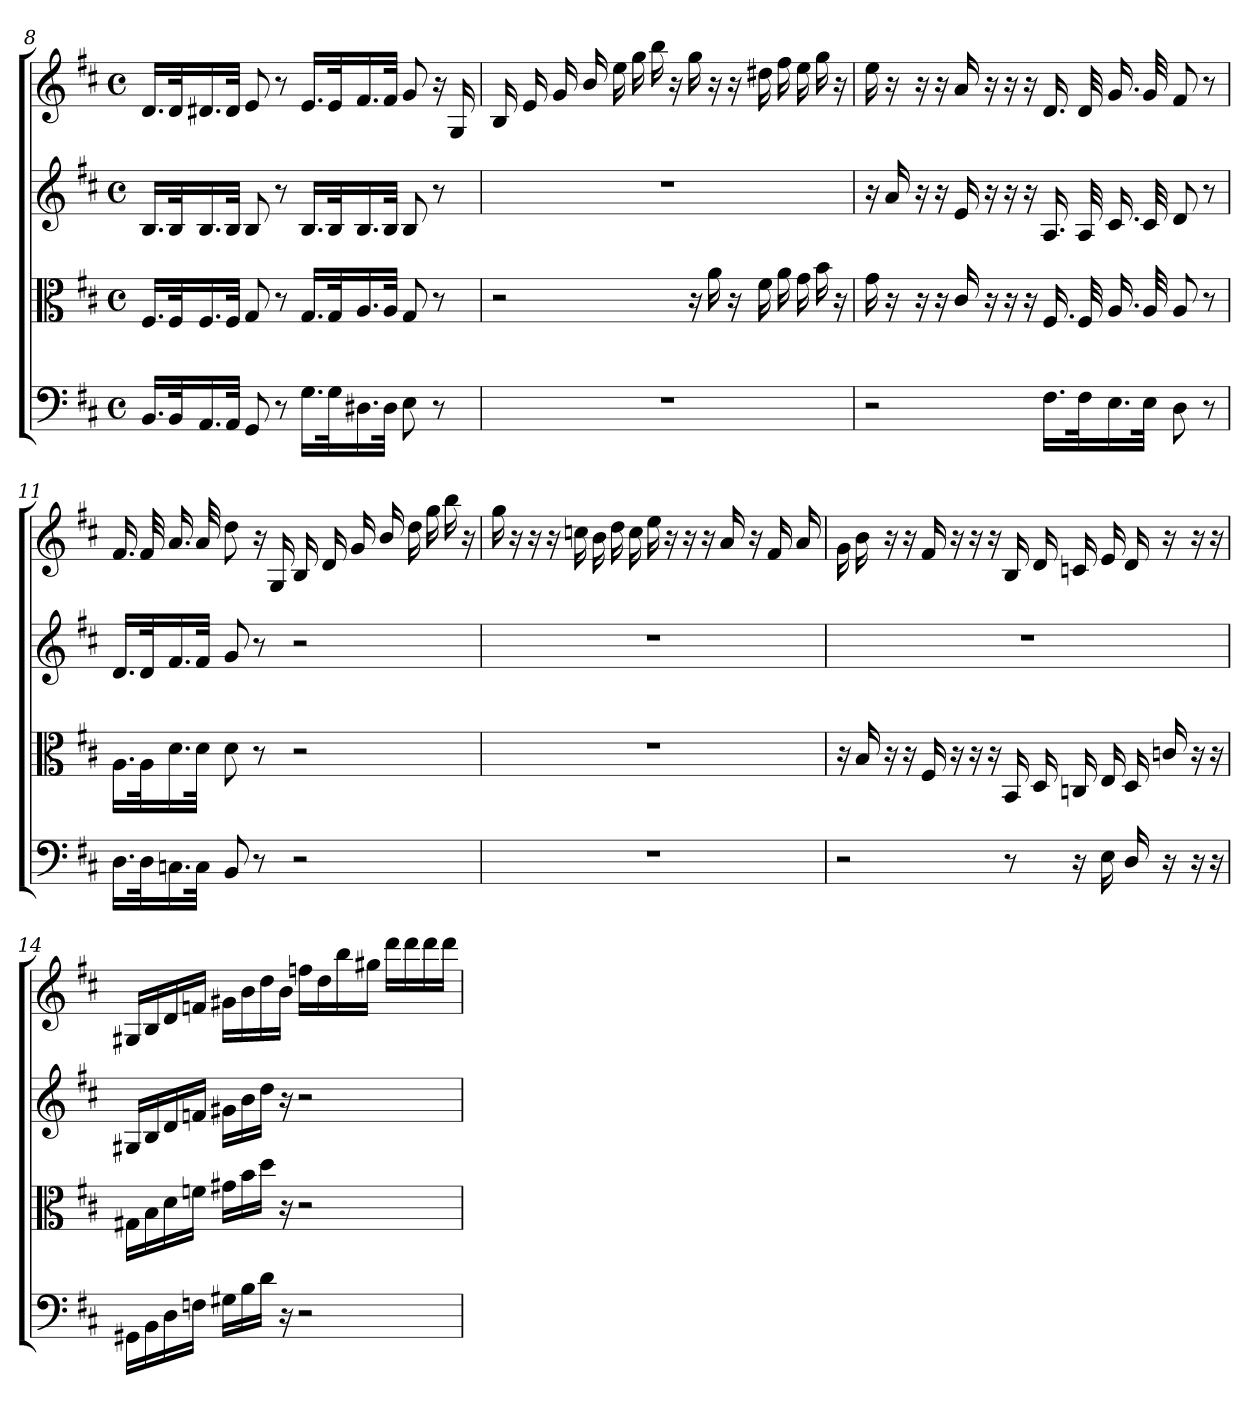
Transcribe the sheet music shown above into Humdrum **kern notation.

**kern	**kern	**kern	**kern
*part4	*part3	*part2	*part1
*staff4	*staff3	*staff2	*staff1
*clefF4	*clefC3	*clefG2	*clefG2
*k[f#c#]	*k[f#c#]	*k[f#c#]	*k[f#c#]
*b:	*b:	*b:	*b:
*M4/4	*M4/4	*M4/4	*M4/4
*met(c)	*met(c)	*met(c)	*met(c)
=8	=8	=8	=8
16.BB/LL	16.F#/LL	16.B/LL	16.d/LL
32BB/K	32F#/K	32B/K	32d/K
16.AA/	16.F#/	16.B/	16.d#X/
32AA/JJk	32F#/JJk	32B/JJk	32d#/JJk
8GG/	8G/	8B/	8e/
8r	8r	8r	8r
16.G\LL	16.G/LL	16.B/LL	16.e/LL
32G\K	32G/K	32B/K	32e/K
16.D#X\	16.A/	16.B/	16.f#/
32D#\JJk	32A/JJk	32B/JJk	32f#/JJk
8E\	8G/	8B/	8g/
8r	8r	8r	16r
.	.	.	16G/
=9	=9	=9	=9
1r	2r	1r	16B/
.	.	.	16e/
.	.	.	16g/
.	.	.	16b/
.	.	.	16ee\
.	.	.	16gg\
.	.	.	16bb\
.	.	.	16r
.	16r	.	16gg\
.	16a\	.	16r
.	16r	.	16r
.	16f#\	.	16dd#X\
.	16a\	.	16ff#\
.	16g\	.	16ee\
.	16b\	.	16gg\
.	16r	.	16r
=10	=10	=10	=10
2r	16g\	16r	16ee\
.	16r	16a/	16r
.	16r	16r	16r
.	16r	16r	16r
.	16c#/	16e/	16a/
.	16r	16r	16r
.	16r	16r	16r
.	16r	16r	16r
16.F#\LL	16.F#/	16.A/	16.d/
32F#\K	32F#/	32A/	32d/
16.E\	16.A/	16.c#/	16.g/
32E\JJk	32A/	32c#/	32g/
8D\	8A/	8d/	8f#/
8r	8r	8r	8r
=11	=11	=11	=11
16.D\LL	16.A\LL	16.d/LL	16.f#/
32D\K	32A\K	32d/K	32f#/
16.Cn\	16.d\	16.f#/	16.a/
32C\JJk	32d\JJk	32f#/JJk	32a/
8BB/	8d\	8g/	8dd\
8r	8r	8r	16r
.	.	.	16G/
2r	2r	2r	16B/
.	.	.	16d/
.	.	.	16g/
.	.	.	16b/
.	.	.	16dd\
.	.	.	16gg\
.	.	.	16bb\
.	.	.	16r
=12	=12	=12	=12
1r	1r	1r	16gg\
.	.	.	16r
.	.	.	16r
.	.	.	16r
.	.	.	16ccn\
.	.	.	16b\
.	.	.	16dd\
.	.	.	16cc\
.	.	.	16ee\
.	.	.	16r
.	.	.	16r
.	.	.	16r
.	.	.	16a/
.	.	.	16r
.	.	.	16f#/
.	.	.	16a/
=13	=13	=13	=13
2r	16r	1r	16g\
.	16B/	.	16b\
.	16r	.	16r
.	16r	.	16r
.	16F#/	.	16f#/
.	16r	.	16r
.	16r	.	16r
.	16r	.	16r
8r	16BB/	.	16B/
.	16D/	.	16d/
16r	16Cn/	.	16cn/
16E\	16E/	.	16e/
16D/	16D/	.	16d/
16r	16cn/	.	16r
16r	16r	.	16r
16r	16r	.	16r
=14	=14	=14	=14
16GG#X\LL	16G#X\LL	16G#X/LL	16G#X/LL
16BB\	16B\	16B/	16B/
16D\	16d\	16d/	16d/
16Fn\JJ	16fn\JJ	16fn/JJ	16fn/JJ
16G#X\LL	16g#X\LL	16g#X\LL	16g#X\LL
16B\	16b\	16b\	16b\
16d\JJ	16dd\JJ	16dd\JJ	16dd\
16r	16r	16r	16b\JJ
2r	2r	2r	16ffn\LL
.	.	.	16dd\
.	.	.	16bb\
.	.	.	16gg#X\JJ
.	.	.	16ddd\LL
.	.	.	16ddd\
.	.	.	16ddd\
.	.	.	16ddd\JJ
=	=	=	=
*-	*-	*-	*-
